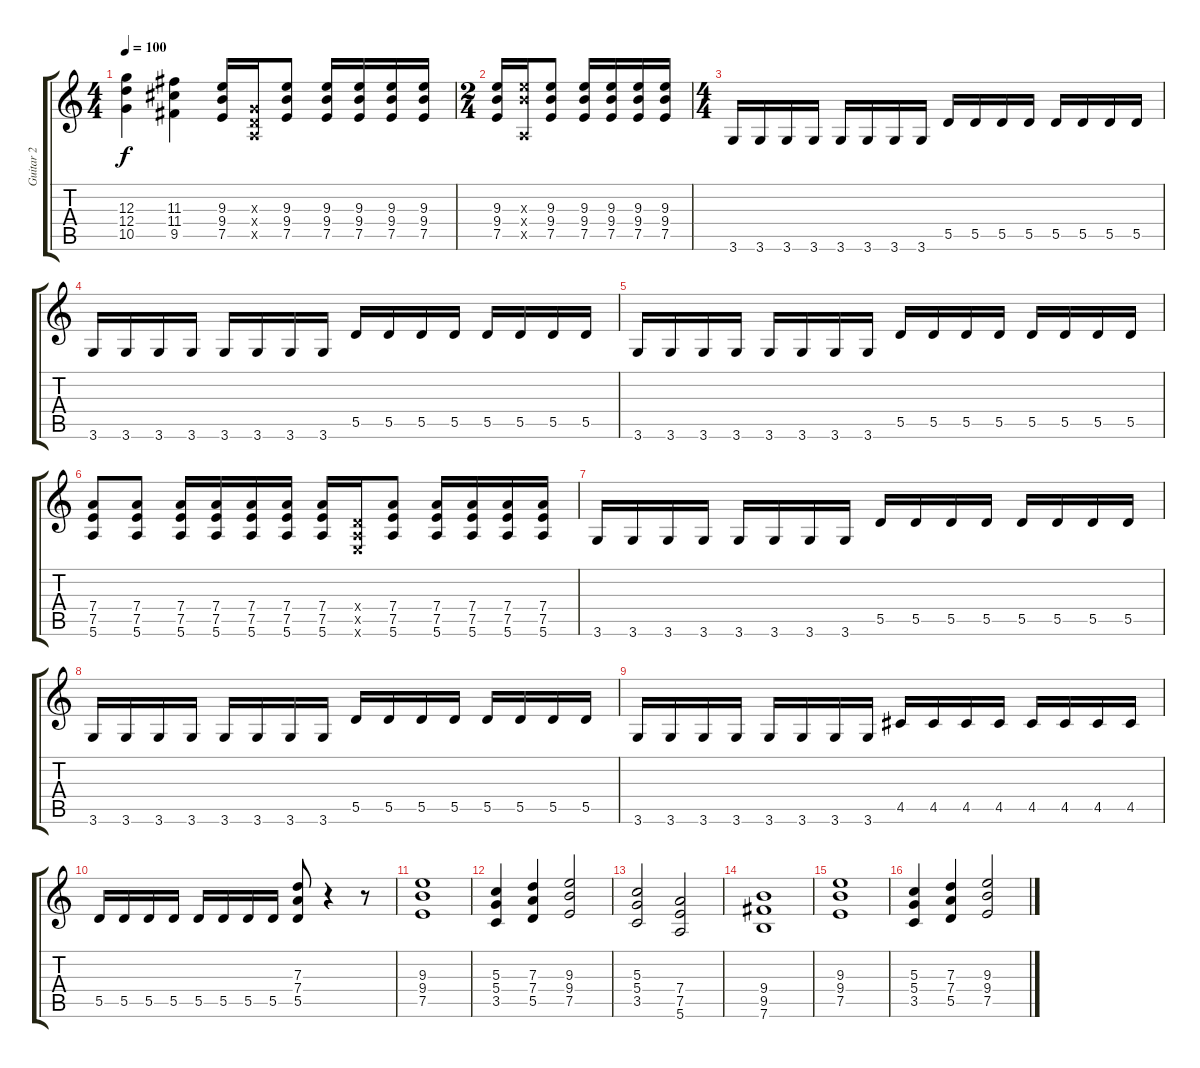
\track ("Guitar 2" "Guitar 2") {instrument distortionguitar}
\staff {score tabs}
\tuning (E4 B3 G3 D3 A2 E2) {hide}
\ts (4 4)
\tempo 100
\clef g2
\ks c
(12.3 12.4 10.5).4{dy f} (11.3 11.4 9.5).4 (9.3 9.4 7.5).16 (0.3{x} 0.4{x} 0.5{x}).16 (9.3 9.4 7.5).8 (9.3 9.4 7.5).16 (9.3 9.4 7.5).16 (9.3 9.4 7.5).16 (9.3 9.4 7.5).16 |
\ts (2 4)
(9.3 9.4 7.5).16 (9.3{x} 9.4{x} 0.5{x}).16 (9.3 9.4 7.5).8 (9.3 9.4 7.5).16 (9.3 9.4 7.5).16 (9.3 9.4 7.5).16 (9.3 9.4 7.5).16 |
\ts (4 4)
3.6.16 3.6.16 3.6.16 3.6.16 3.6.16 3.6.16 3.6.16 3.6.16 5.5.16 5.5.16 5.5.16 5.5.16 5.5.16 5.5.16 5.5.16 5.5.16 |
3.6.16 3.6.16 3.6.16 3.6.16 3.6.16 3.6.16 3.6.16 3.6.16 5.5.16 5.5.16 5.5.16 5.5.16 5.5.16 5.5.16 5.5.16 5.5.16 |
3.6.16 3.6.16 3.6.16 3.6.16 3.6.16 3.6.16 3.6.16 3.6.16 5.5.16 5.5.16 5.5.16 5.5.16 5.5.16 5.5.16 5.5.16 5.5.16 |
(7.4 7.5 5.6).8 (7.4 7.5 5.6).8 (7.4 7.5 5.6).16 (7.4 7.5 5.6).16 (7.4 7.5 5.6).16 (7.4 7.5 5.6).16 (7.4 7.5 5.6).16 (0.4{x} 0.5{x} 0.6{x}).16 (7.4 7.5 5.6).8 (7.4 7.5 5.6).16 (7.4 7.5 5.6).16 (7.4 7.5 5.6).16 (7.4 7.5 5.6).16 |
3.6.16 3.6.16 3.6.16 3.6.16 3.6.16 3.6.16 3.6.16 3.6.16 5.5.16 5.5.16 5.5.16 5.5.16 5.5.16 5.5.16 5.5.16 5.5.16 |
3.6.16 3.6.16 3.6.16 3.6.16 3.6.16 3.6.16 3.6.16 3.6.16 5.5.16 5.5.16 5.5.16 5.5.16 5.5.16 5.5.16 5.5.16 5.5.16 |
3.6.16 3.6.16 3.6.16 3.6.16 3.6.16 3.6.16 3.6.16 3.6.16 4.5.16 4.5.16 4.5.16 4.5.16 4.5.16 4.5.16 4.5.16 4.5.16 |
5.5.16 5.5.16 5.5.16 5.5.16 5.5.16 5.5.16 5.5.16 5.5.16 (7.3 7.4 5.5).8 r.4 r.8 |
(9.3 9.4 7.5).1 |
(5.3 5.4 3.5).4 (7.3 7.4 5.5).4 (9.3 9.4 7.5).2 |
(5.3 5.4 3.5).2 (7.4 7.5 5.6).2 |
(9.4 9.5 7.6).1 |
(9.3 9.4 7.5).1 |
(5.3 5.4 3.5).4 (7.3 7.4 5.5).4 (9.3 9.4 7.5).2
